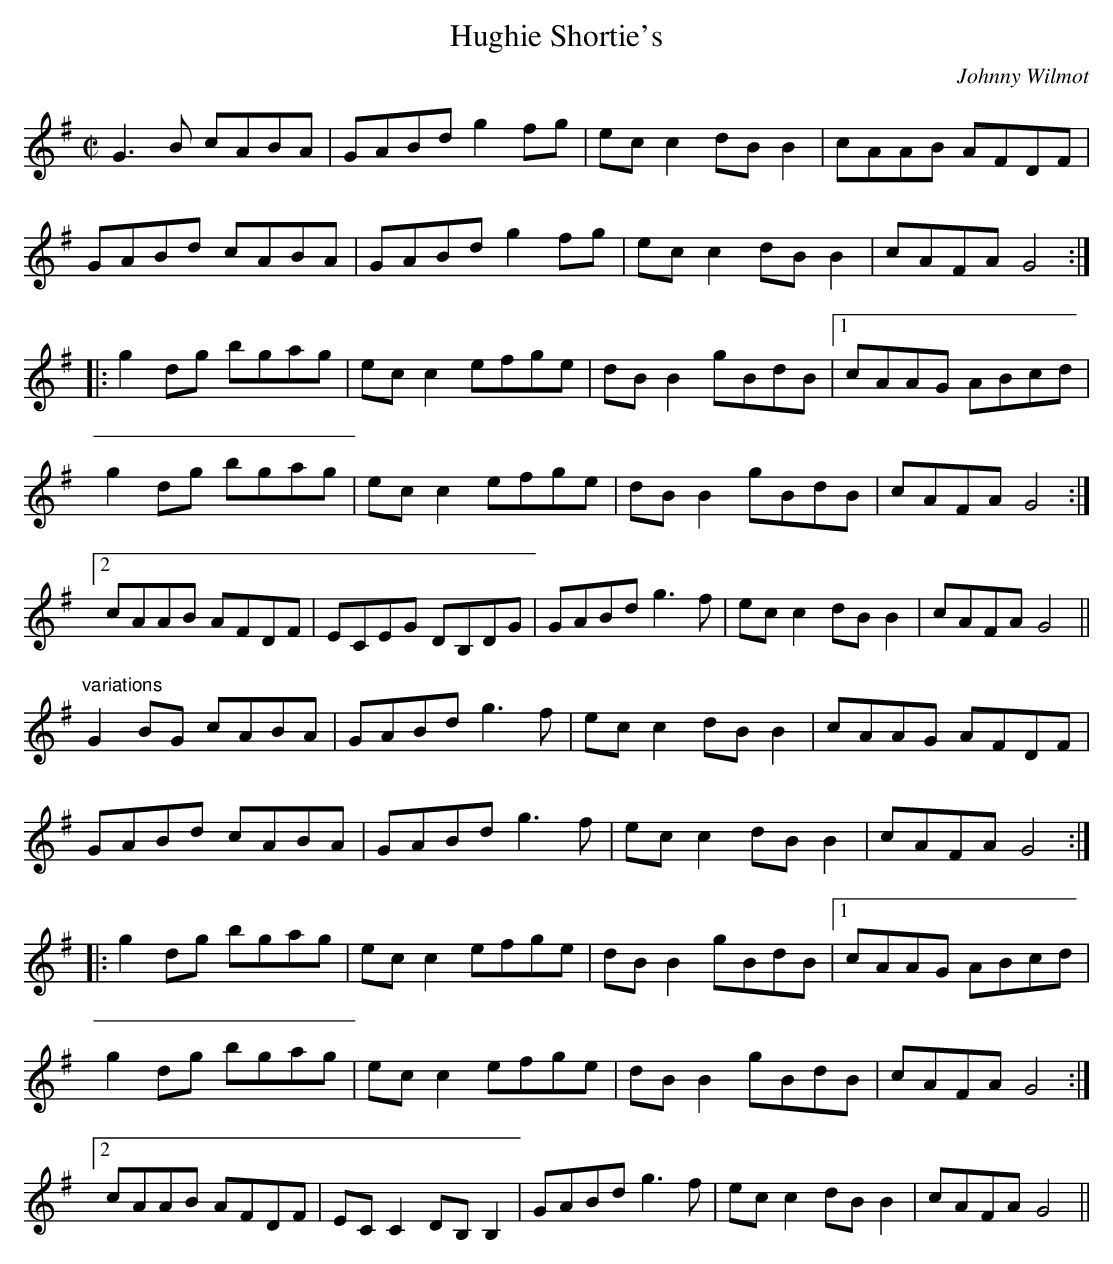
X:1
T:Hughie Shortie's
C:Johnny Wilmot
M:C|
L:1/8
K:G
G3B cABA|GABd g2fg|ecc2 dBB2|cAAB AFDF|
GABd cABA|GABd g2fg|ecc2 dBB2|cAFA G4:|
|:g2dg bgag|ecc2 efge|dBB2 gBdB|1 cAAG ABcd|
g2dg bgag|ecc2 efge|dBB2 gBdB|cAFA G4:|
[2 cAAB AFDF|ECEG DB,DG|GABd g3f|ecc2 dBB2|cAFA G4||
"variations"
G2BG cABA|GABd g3f|ecc2 dBB2|cAAG AFDF|
GABd cABA|GABd g3f|ecc2 dBB2|cAFA G4:|
|:g2dg bgag|ecc2 efge|dBB2 gBdB|1 cAAG ABcd|
g2dg bgag|ecc2 efge|dBB2 gBdB|cAFA G4:|
[2 cAAB AFDF|ECC2 DB,B,2|GABd g3f|ecc2 dBB2|cAFA G4||
